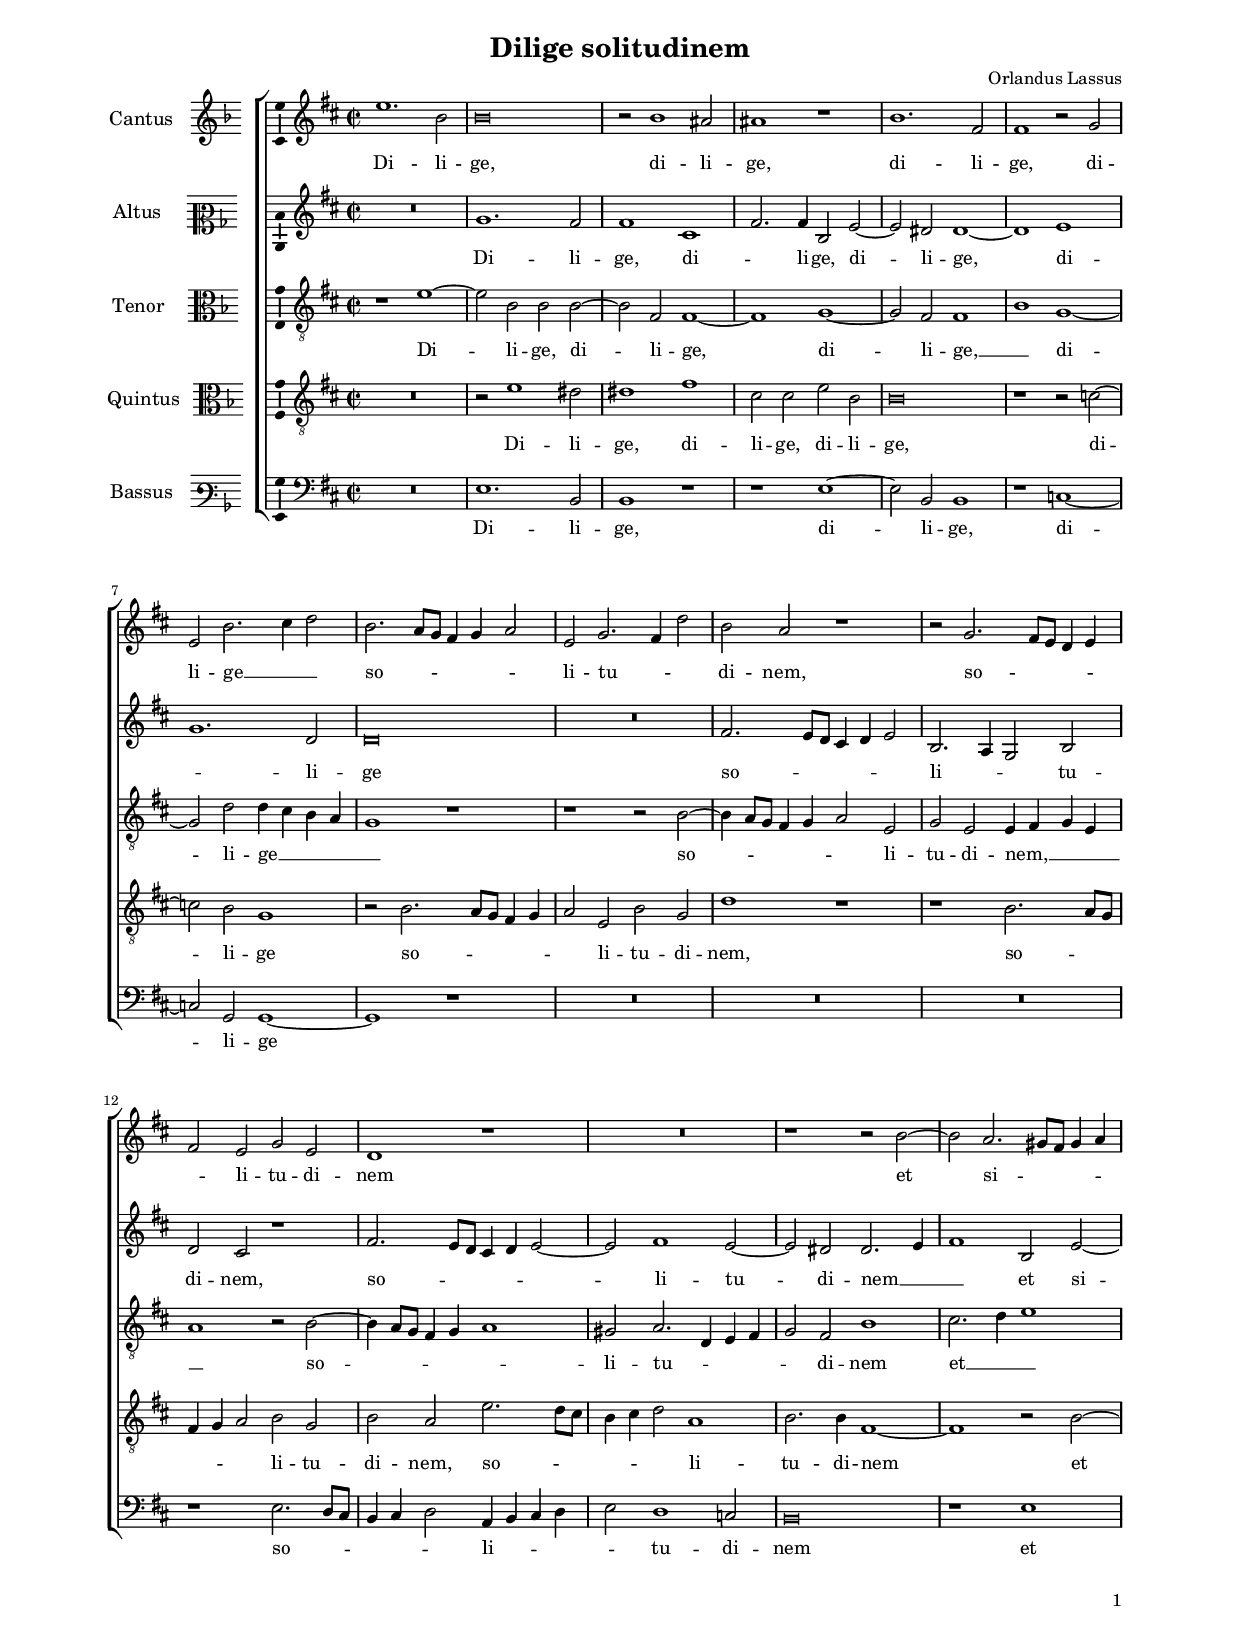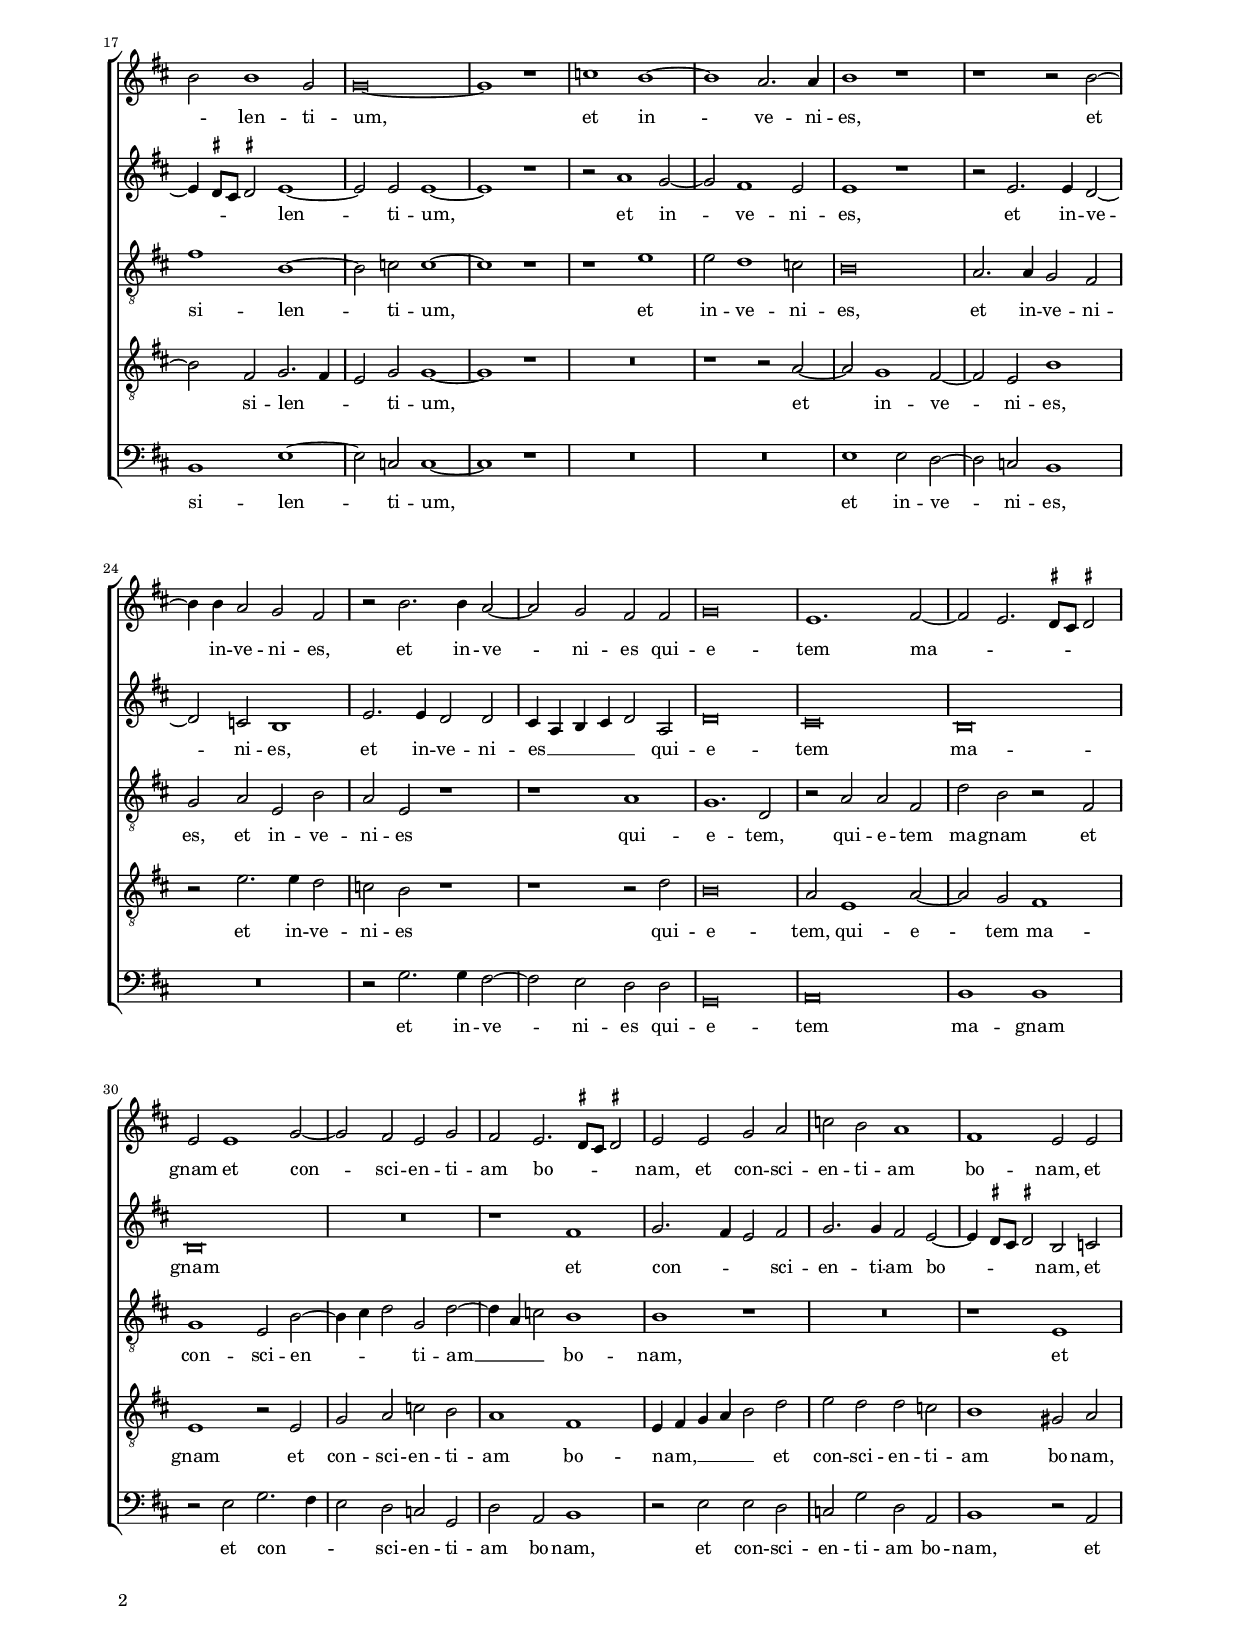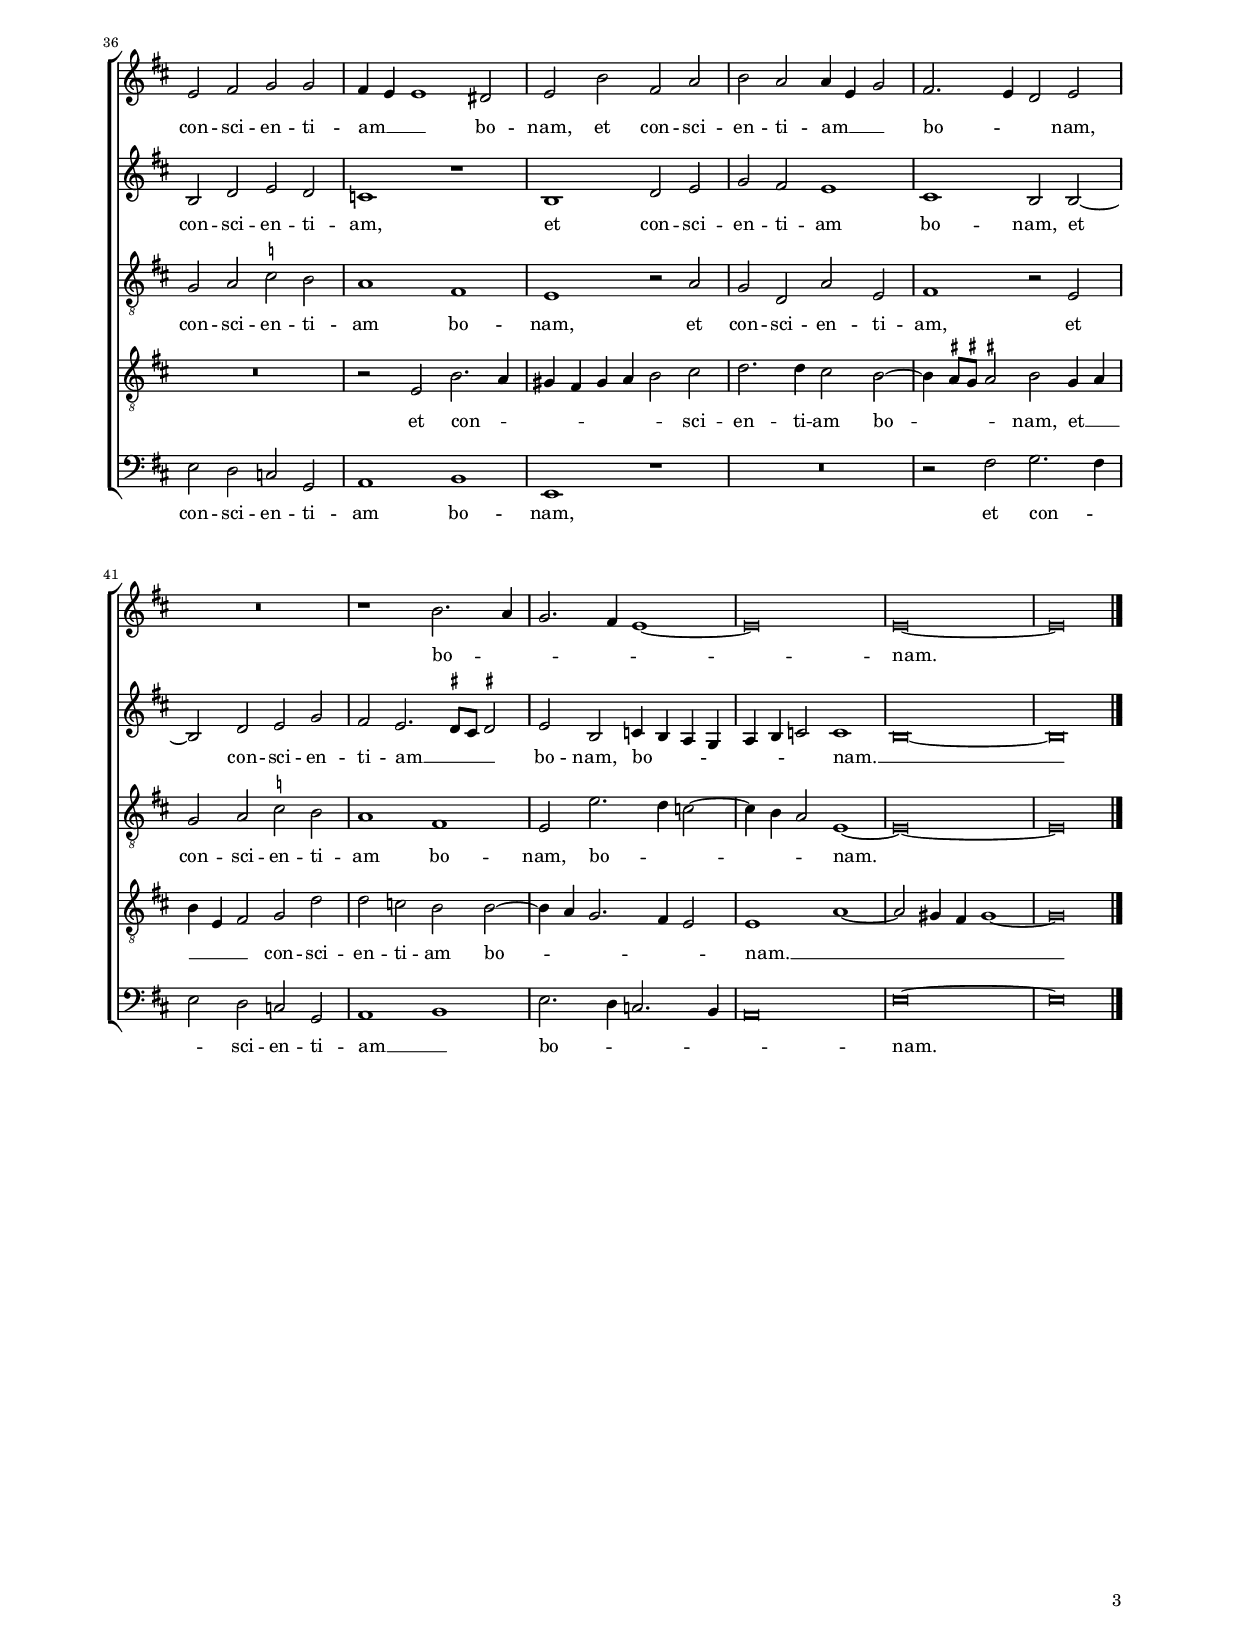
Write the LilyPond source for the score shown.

\header
{
  title="Dilige solitudinem"
  composer="Orlandus Lassus"
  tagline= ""
}

\version "2.20.0"
\language deutsch
#(set-global-staff-size 15)
% #(set-default-paper-size "letter")
#(ly:set-option 'point-and-click #f)


\paper
	{
	top-margin = 1.8 \cm
	bottom-margin = 1.2 \cm
	left-margin = 2 \cm
	right-margin = 2 \cm
	ragged-bottom = ##f
	ragged-last-bottom = ##t
	print-page-number = ##f
	system-system-spacing = #'((basic-distance . 17) (minimum-distance . 14) (padding . 7) (strechability . 150))
    oddFooterMarkup=\markup   \fill-line { "" \fromproperty #'page:page-number-string }
    evenFooterMarkup=\markup  \fill-line { \fromproperty #'page:page-number-string "" }
    last-bottom-spacing = #'((basic-distance . 12) (minimum-distance . 7) (padding . 4))
%	systems-per-page = 3
%   page-count = 3
%	min-systems-per-page = 3
%	print-all-headers = ##t
%	print-first-page-number = ##t
%	first-page-number = 1
	}

	
global = {
    % \set Staff.autoBeaming = ##f
	\key f \major
	\time 2/2 \set Score.measureLength = #(ly:make-moment 2/1)
    \set Score.tempoHideNote = ##t
    \tempo 2 = 90
    \skip 1*2*46 \bar "|."
	}

	ficta = { \once \set suggestAccidentals = ##t }

	forget = #(define-music-function (music) (ly:music?) #{
		\accidentalStyle forget
		$music
		\accidentalStyle default
		#})

 

incipitcantus = \markup { \score {
	{
	\set Staff.instrumentName = \markup { \fontsize #1 "Cantus" }
	\key f \major
	\clef violin
	s4 \bar ""
	}
	\layout  {
	raggedright = ##t
	indent = 1.6 \cm
	line-width = 2.2\cm
	\context { \Staff \remove Time_signature_engraver }
	\override Staff.Clef.Y-extent = #'(0 . 0)
	}} \hspace #1 }

      
incipitaltus = \markup { \score {
	{
	\set Staff.instrumentName = \markup { \fontsize #1 "Altus" }
	\key f \major
	\clef mezzosoprano
	s4 \bar ""
	}
	\layout  {
	raggedright = ##t
	indent = 1.6 \cm
	line-width = 2.2\cm
	\context { \Staff \remove Time_signature_engraver }
	\override Staff.Clef.Y-extent = #'(0 . 0)
	}} \hspace #1 }


incipittenor = \markup { \score {
	{
	\set Staff.instrumentName = \markup { \fontsize #1 "Tenor" }
	\key f \major
	\clef alto
	s4 \bar ""
	}
	\layout  {
	raggedright = ##t
	indent = 1.6 \cm
	line-width = 2.2\cm
	\context { \Staff \remove Time_signature_engraver }
	\override Staff.Clef.Y-extent = #'(0 . 0)
	}} \hspace #1 }
      
      
incipitquintus = \markup { \score {
	{
	\set Staff.instrumentName = \markup { \fontsize #1 "Quintus" }
	\key f \major
	\clef alto
	s4 \bar ""
	}
	\layout  {
	raggedright = ##t
	indent = 1.6 \cm
	line-width = 2.2\cm
	\context { \Staff \remove Time_signature_engraver }
	\override Staff.Clef.Y-extent = #'(0 . 0)
	}} \hspace #1 }
      
      
incipitbassus = \markup { \score {
	{
	\set Staff.instrumentName = \markup { \fontsize #1 "Bassus" }
	\key f \major
	\clef varbaritone
	s4 \bar ""
	}
	\layout  {
	raggedright = ##t
	indent = 1.6 \cm
	line-width = 2.2\cm
	\context { \Staff \remove Time_signature_engraver }
	\override Staff.Clef.Y-extent = #'(0 . 0)
	}} \hspace #1 }


cantus =  \relative c''
	{
	g'1. d2
	d\breve
	r2 d1 cis2
	cis1 r
%5
	d1. a2 |
	a1 r2 b
	g2 d'2. e4 f2
	d2. c8 b a4 b c2
	g2 b2. a4 f'2
%10
	d2 c r1 |
	r2 b2. a8 g f4 g
	a2 g b g
	f1 r
	R\breve
%15
	r1 r2 d'~ |
	d2 c2. h8 a h4 c
    d2 d1 b2	
	b\breve~
	b1 r
%20
	es1 d~ |
	d1 c2. c4
	d1 r
	r1 r2 d~
	d4 d c2 b a
%25
	r2 d2. d4 c2~ |
	c2 b a a
	b\breve
	g1. a2~
	a2 g2. \ficta fis8 e \ficta fis!2
%30
	g2 g1 b2~ |
	b2 a g b
	a2 g2. \ficta fis8 e \ficta fis!2
	g2 g b c
	es2 d c1
%35
	a1 g2 g |
	g2 a b b
	a4 g g1 fis2
	g2 d' a c
	d2 c c4 g b2
%40
	a2. g4 f2 g |
	R\breve
	r1 d'2. c4
	b2. a4 g1~
	g\breve
%45
	g\breve~ |
    g\breve |
	}


altus =  \relative c'
    {
	R\breve
	b'1. a2
	a1 e
	a2. a4 d,2 g~
%5
	g2 fis fis1~ |
	fis1 g
	b1. f2
	f\breve
	R\breve
%10
	a2. g8 f e4 f g2 |
	d2. c4 b2 d
	f2 e r1
	a2. g8 f e4 f g2~
	g2 a1 g2~
%15
	g2 fis fis2. g4 |
	a1 d,2 g~
	g4 \ficta fis8 e \ficta fis!2 g1~
	g2 g g1~
	g1 r
%20
	r2 c1 b2~ |
	b2 a1 g2
	g1 r
	r2 g2. g4 f2~
	f2 es d1
%25
	g2. g4 f2 f |
	e4 c d e f2 c
	f\breve
	e\breve
	d\breve
%30
	d\breve |
	R\breve
	r1 a'
	b2. a4 g2 a
	b2. b4 a2 g~
%35
	g4 \ficta fis8 e \ficta fis!2 d es |
	d2 f g f
	es1 r
	d1 f2 g
	b2 a g1
%40
	e1 d2 d~ |
	d2 f g b
	a2 g2. \ficta fis8 e \ficta fis!2
    g2 d es4 d c b 
	c4 d es2 es1
%45
	d\breve~
    d\breve |
	}


tenor =  \relative c'
	{
	r1 g'~
	g2 d d d~
	d2 a a1~
	a1 b~
%5
	b2 a a1 |
	d1 b~
	b2 f' f4 e d c
	b1 r
	r1 r2 d~
%10
	d4 c8 b a4 b c2 g |
	b2 g g4 a b g
	c1 r2 d~
	d4 c8 b a4 b c1
    h2 c2. f,4 g a
%15
	b2 a d1 |
	e2. f4 g1
	a1 d,~
	d2 es es1~
	es1 r
%20
	r1 g |
	g2 f1 es2
	d\breve
	c2. c4 b2 a
	b2 c g d'
%25
	c2 g r1 |
	r1 c
	b1. f2
	r2 c' c a
	f'2 d r a
%30
	b1 g2 d'~ |
	d4 e f2 b, f'~
	f4 c es2 d1
	d1 r
	R\breve
%35
	r1 g, |
	b2 c \ficta es d
	c1 a
	g1 r2 c
	b2 f c' g
%40
	a1 r2 g |
	b2 c \ficta es d
	c1 a
	g2 g'2. f4 es2~
	es4 d c2 g1~
%45
	g\breve~
    g\breve |
	}


quintus  =  \relative c'
	{
	R\breve
	r2 g'1 fis2
	fis1 a
	e2 e g d
%5
	d\breve |
	r1 r2 es~
	es2 d b1
	r2 d2. c8 b a4 b
	c2 g d' b
%10
	f'1 r |
	r1 d2. c8 b
	a4 b c2 d b
	d2 c g'2. f8 e
	d4 e f2 c1
%15
	d2. d4 a1~ |
	a1 r2 d~
	d2 a b2. a4
	g2 b b1~
	b1 r
%20
	R\breve |
	r1 r2 c~
	c2 b1 a2~
	a2 g d'1
	r2 g2. g4 f2
%25
	es2 d r1 |
	r1 r2 f
	d\breve
	c2 g1 c2~
	c2 b a1
%30
	g1 r2 g |
	b2 c es d
	c1 a
	g4 a b c d2 f
	g2 f f es
%35
	d1 h2 c |
	R\breve
	r2 g d'2. c4
	h4 a h c d2 e
	f2. f4 e2 d~
%40
	d4 \ficta cis8 \ficta h \ficta cis!2 d \forget b4 \forget c |
	d4 g, a2 b f'
	f2 es d d~
	d4 c b2. a4 g2
	g1 c~
%45
	c2 h4 a h1~ |
	h\breve |
	}


bassus  =  \relative c
	{
	R\breve
	g'1. d2
	d1 r
	r1 g~
%5
	g2 d d1 |
	r1 es~
	es2 b b1~
	b1 r
	R\breve
%10
	R\breve |
	R\breve
	r1 g'2. f8 e
	d4 e f2 c4 d e f
	g2 f1 es2
%15
	d\breve |
	r1 g
	d1 g~
	g2 es es1~
	es1 r
%20
	R\breve |
	R\breve
	g1 g2 f~
	f2 es d1
	R\breve
%25
	r2 b'2. b4 a2~ |
	a2 g f f
	b,\breve
	c\breve
    d1 d	
%30
	r2 g b2. a4 |
	g2 f es b
	f'2 c d1
	r2 g g f
	es2 b' f c
%35
	d1 r2 c |
	g'2 f es b
	c1 d
	g,1 r
	R\breve
%40
	r2 a' b2. a4 |
	g2 f es b
	c1 d
	g2. f4 es2. d4
	c\breve
%45
	g'\breve~
	g\breve |
	}


lyricscantus = \lyricmode {
	Di -- li -- ge,
    di -- li -- ge,
    di -- li -- ge,
    di -- li -- ge __ _ _ 
    so -- _ _ _ _ _ li -- tu -- _ _ di -- nem,
    so -- _ _ _ _ _ li -- tu -- di -- nem
    et si -- _ _ _ _ _ len -- ti -- um,
    et in -- ve -- ni -- es,
    et in -- ve -- ni -- es,
    et in -- ve -- ni -- es
    qui -- e -- tem ma -- _ _ _ _ gnam
    et con -- sci -- en -- ti -- am bo -- _ _ _ nam,
    et con -- sci -- en -- ti -- am bo -- nam,
    et con -- sci -- en -- ti -- am __ _ _ bo -- nam,
    et con -- sci -- en -- ti -- am __ _ _ bo -- _ _ nam,
    bo -- _ _ _ _ nam.
	}


lyricsaltus = \lyricmode {
	Di -- li -- ge,
    di -- _ li -- ge,
    di -- li -- ge,
    di -- _ li -- ge
    so -- _ _ _ _ _ li -- _ _ tu -- di -- nem,
    so -- _ _ _ _ _ li -- tu -- di -- nem __ _ _ 
    et si -- _ _ _ len -- ti -- um,
    et in -- ve -- ni -- es,
    et in -- ve -- ni -- es,
    et in -- ve -- ni -- es __ _ _ _ _
    qui -- e -- tem ma -- gnam
    et con -- _ _ sci -- en -- ti -- am bo -- _ _ _ nam,
    et con -- sci -- en -- ti -- am,
    et con -- sci -- en -- ti -- am bo -- nam,
    et con -- sci -- en -- ti -- am __ _ _ _ bo -- nam,
    bo -- _ _ _ _ _ _ nam. __ _
	}


lyricstenor = \lyricmode {
	Di -- li -- ge,
    di -- li -- ge,
    di -- li -- ge, __ _
    di -- li -- ge __ _ _ _ _
    so -- _ _ _ _ _ li -- tu -- di -- nem, __ _ _ _ _
    so -- _ _ _ _ _ li -- tu -- _ _ _ _ di -- nem
    et __ _ _ si -- len -- ti -- um,
    et in -- ve -- ni -- es,
    et in -- ve -- ni -- es,
    et in -- ve -- ni -- es
    qui -- e -- tem,
    qui -- e -- tem ma -- gnam
    et con -- sci -- en -- _ _ ti -- am __ _ _ bo -- nam,
    et con -- sci -- en -- ti -- am bo -- nam,
    et con -- sci -- en -- ti -- am,
    et con -- sci -- en -- ti -- am bo -- nam,
    bo -- _ _ _ _ nam.	
	}


lyricsquintus = \lyricmode {
	Di -- li -- ge,
    di -- li -- ge,
    di -- li -- ge,
    di -- li -- ge
    so -- _ _ _ _ _ li -- tu -- di -- nem,
    so -- _ _ _ _ _ li -- tu -- di -- nem,
    so -- _ _ _ _ _ li -- tu -- di -- nem
    et si -- len -- _ _ ti -- um,
    et in -- ve -- ni -- es,
    et in -- ve -- ni -- es
    qui -- e -- tem,
    qui -- e -- tem ma -- gnam
    et con -- sci -- en -- ti -- am bo -- nam, __ _ _ _ _
    et con -- sci -- en -- ti -- am bo -- nam,
    et con -- _ _ _ _ _ _ sci -- en -- ti -- am bo -- _ _ _ nam,
    et __ _ _ _ _ con -- sci -- en -- ti -- am bo -- _ _ _ _ nam. __ _ _ _ _
	}


lyricsbassus = \lyricmode {
	Di -- li -- ge,
    di -- li -- ge,
    di -- li -- ge
    so -- _ _ _ _ _ li -- _ _ _ _ tu -- di -- nem
    et si -- len -- ti -- um,
    et in -- ve -- ni -- es,
    et in -- ve -- ni -- es
    qui -- e -- tem ma -- gnam
    et con -- _ _ sci -- en -- ti -- am bo -- nam,
    et con -- sci -- en -- ti -- am bo -- nam,
    et con -- sci -- en -- ti -- am bo -- nam,
    et con -- _ _ sci -- en -- ti -- am __ _ bo -- _ _ _ _ nam.
	}


\score
{  
    \transpose f d {
	\new ChoirStaff \with { \override StaffGrouper.staff-staff-spacing.basic-distance = #12 }
	<<

	\new Staff << \global
	\new Voice="v1" {
		\set Staff.instrumentName=\incipitcantus
%		\set Staff.instrumentName= "S"
		\set Staff.midiInstrument = "reed organ"
		\clef violin
		\cantus }
	\new Lyrics \lyricsto "v1" {\lyricscantus }
	>>


	\new Staff << \global
	\new Voice="v2" {
		\set Staff.instrumentName=\incipitaltus
%		\set Staff.instrumentName= "A"
		\set Staff.midiInstrument = "reed organ"
                \clef violin % "G_8"
		\altus}
	\new Lyrics \lyricsto "v2" {\lyricsaltus }
	>>


	\new Staff << \global
	\new Voice="v3" {
		\set Staff.instrumentName=\incipittenor
%		\set Staff.instrumentName= "T"
		\set Staff.midiInstrument = "reed organ"
		\clef "G_8"
		\tenor }
	\new Lyrics \lyricsto "v3" {\lyricstenor }
	>>


	\new Staff << \global
	\new Voice="v5" {
		\set Staff.instrumentName=\incipitquintus
%		\set Staff.instrumentName= "Q"
		\set Staff.midiInstrument = "reed organ"
		\clef "G_8"
		\quintus}
	\new Lyrics \lyricsto "v5" {\lyricsquintus }
	>>


	\new Staff << \global
	\new Voice="v4" {
		\set Staff.instrumentName=\incipitbassus
%		\set Staff.instrumentName= "B"
		\set Staff.midiInstrument = "reed organ"
		\clef bass 
		\bassus }
	\new Lyrics \lyricsto "v4" {\lyricsbassus}
	>>

	>>
	} % transpose

	\layout
	{
	indent = 2.5\cm
	\context { \Lyrics \override VerticalAxisGroup.nonstaff-relatedstaff-spacing.padding = #1.4 }
%	\context { \Lyrics \override LyricText.font-size = #1 }
	\context { \Staff \override TimeSignature.break-visibility = #end-of-line-invisible }
	\context { \Staff \consists "Ambitus_engraver" }
%   \context { \Staff \consists "Custos_engraver" }
%   \context { \Staff \override Custos.style = #'mensural }
%	\context { \Voice \override Slur.transparent = ##t }
	\context { \Score \override BarNumber.padding = #2 }
	\context { \Voice \override NoteHead.style = #'baroque }
	}

\midi
	{
    	
	}

}


% EOF
